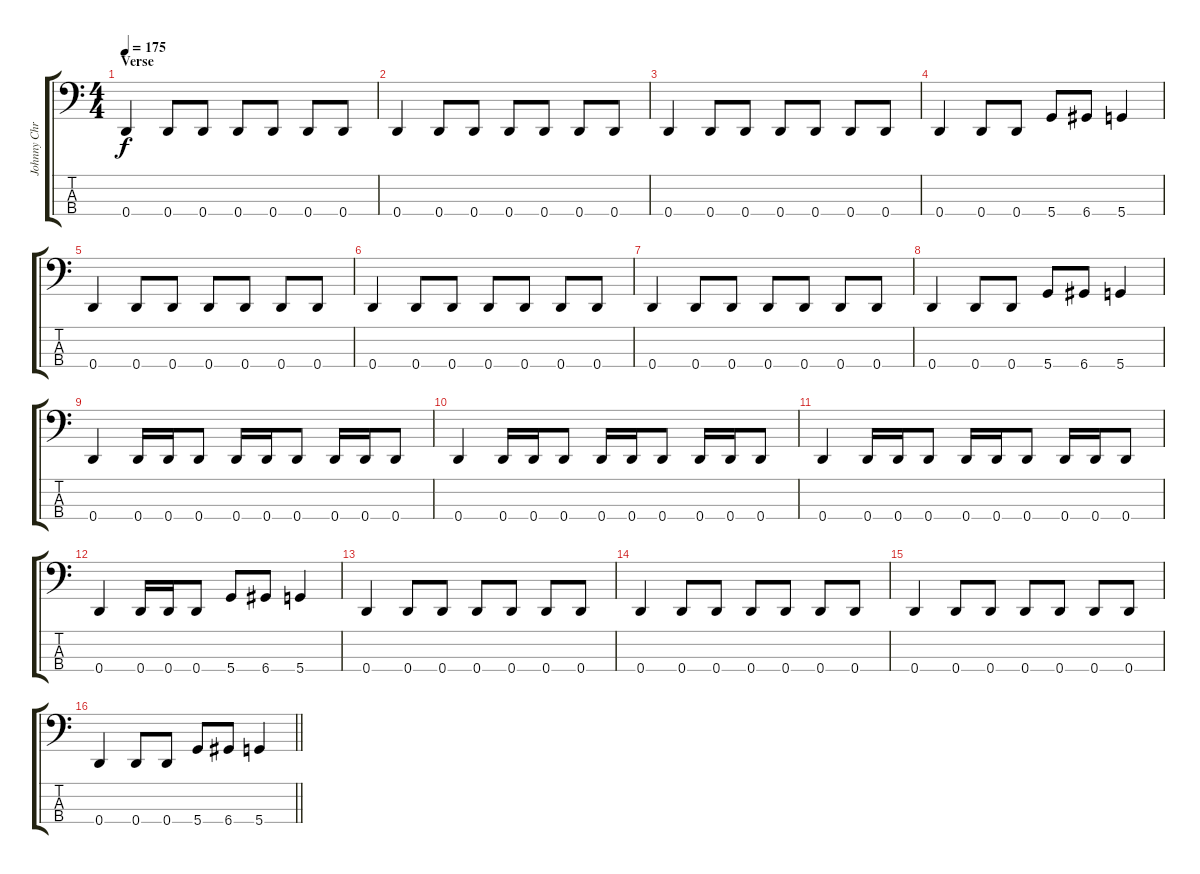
\track ("Johnny Christ" "Johnny Chr") {instrument electricbassfinger}
\staff {score tabs}
\tuning (G2 D2 A1 D1) {hide}
\ts (4 4)
\section ("" "Verse")
\tempo 175
\clef f4
\ks c
0.4.4{dy f} 0.4.8 0.4.8 0.4.8 0.4.8 0.4.8 0.4.8 |
0.4.4 0.4.8 0.4.8 0.4.8 0.4.8 0.4.8 0.4.8 |
0.4.4 0.4.8 0.4.8 0.4.8 0.4.8 0.4.8 0.4.8 |
0.4.4 0.4.8 0.4.8 5.4.8 6.4.8 5.4.4 |
0.4.4 0.4.8 0.4.8 0.4.8 0.4.8 0.4.8 0.4.8 |
0.4.4 0.4.8 0.4.8 0.4.8 0.4.8 0.4.8 0.4.8 |
0.4.4 0.4.8 0.4.8 0.4.8 0.4.8 0.4.8 0.4.8 |
0.4.4 0.4.8 0.4.8 5.4.8 6.4.8 5.4.4 |
0.4.4 0.4.16 0.4.16 0.4.8 0.4.16 0.4.16 0.4.8 0.4.16 0.4.16 0.4.8 |
0.4.4 0.4.16 0.4.16 0.4.8 0.4.16 0.4.16 0.4.8 0.4.16 0.4.16 0.4.8 |
0.4.4 0.4.16 0.4.16 0.4.8 0.4.16 0.4.16 0.4.8 0.4.16 0.4.16 0.4.8 |
0.4.4 0.4.16 0.4.16 0.4.8 5.4.8 6.4.8 5.4.4 |
0.4.4 0.4.8 0.4.8 0.4.8 0.4.8 0.4.8 0.4.8 |
0.4.4 0.4.8 0.4.8 0.4.8 0.4.8 0.4.8 0.4.8 |
0.4.4 0.4.8 0.4.8 0.4.8 0.4.8 0.4.8 0.4.8 |
\barLineRight lightlight
0.4.4 0.4.8 0.4.8 5.4.8 6.4.8 5.4.4
